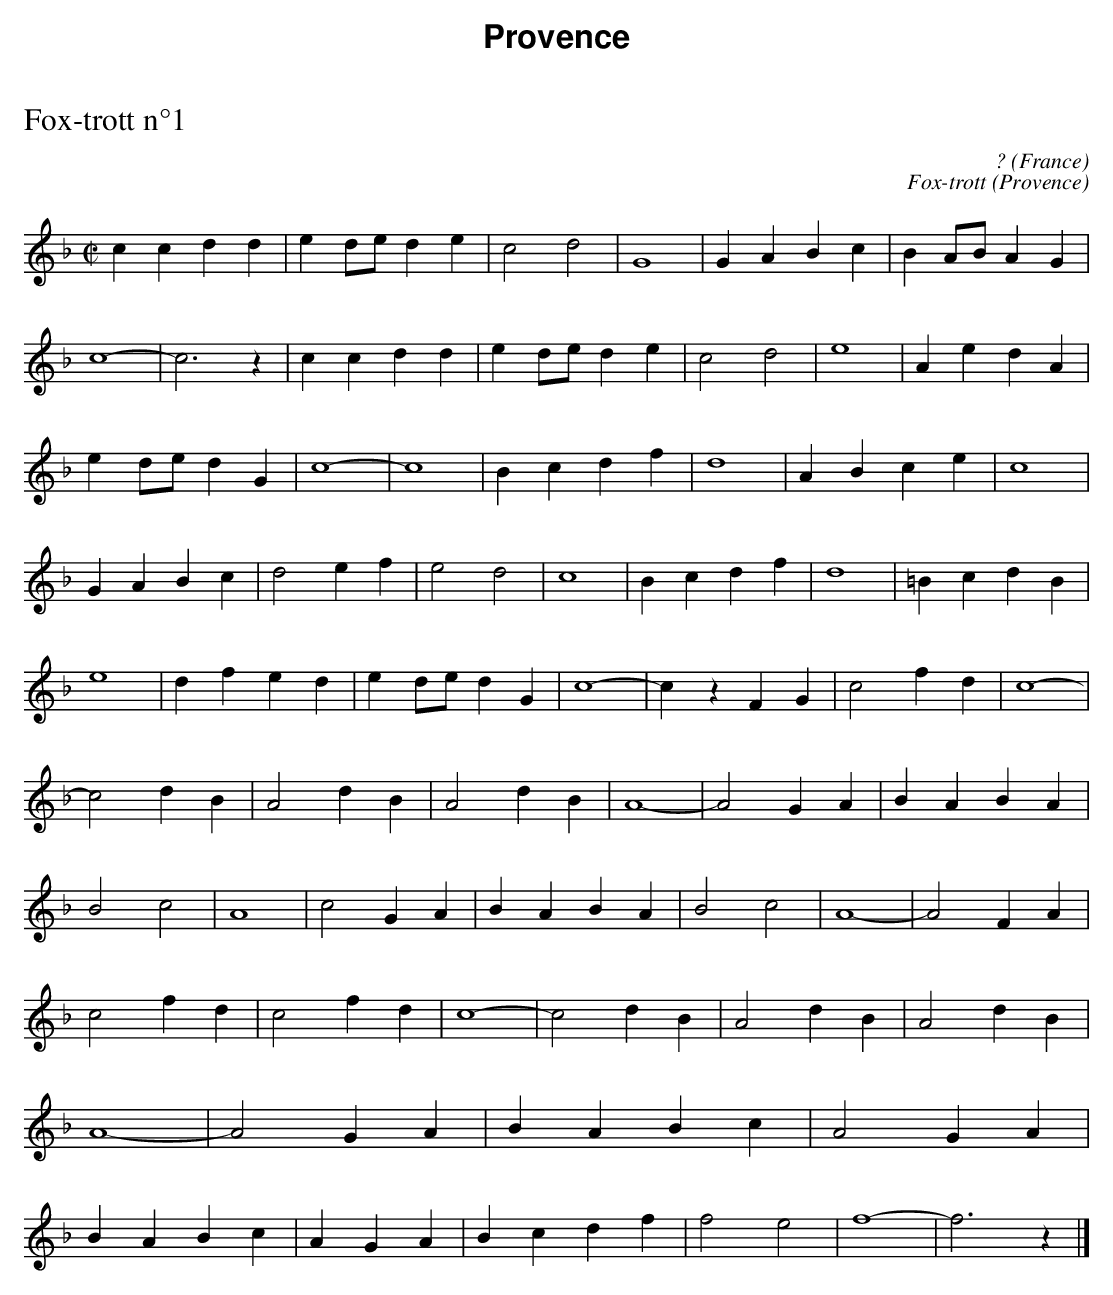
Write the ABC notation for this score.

X:1
T:Fox-trott n°1
O:France
C:?
M:C|
L:1/4
K:F
cc dd | ed/e/ de | c2d2 | G4 | GA Bc | BA/B/ AG | c4- | c3z | cc dd | ed/e/ de | c2d2 | e4 | Ae dA |
ed/e/ dG | c4- | c4 | Bc df | d4 | AB ce | c4 | GA Bc | d2ef | e2d2 | c4 | Bc df | d4 | =Bc dB | e4 | df ed |
ed/e/ dG | c4- | cz FG | c2 fd | c4- | c2 dB | A2 dB | A2 dB | A4- | A2 GA | BA BA | B2 c2 | A4 | c2 GA | BA BA |
B2 c2 | A4- | A2 FA | c2 fd | c2 fd | c4- | c2dB | A2 dB | A2 dB | A4- | A2 GA | BA Bc | A2 GA | BA Bc | Aé GA | Bc df | f2e2 | f4- | f3z |]
